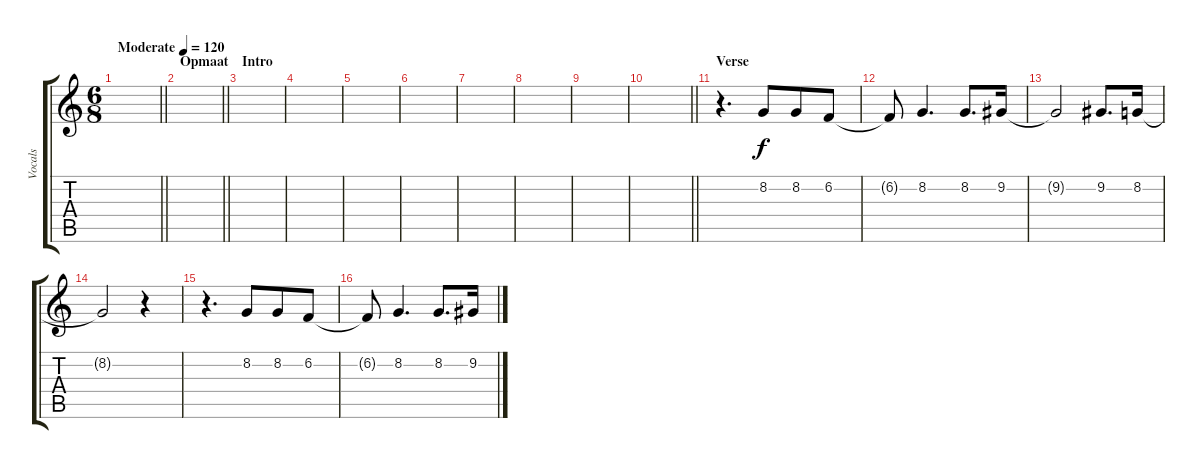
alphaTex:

\track ("Vocals" "Vocals") {instrument altosax}
\staff {score tabs}
\tuning (E4 B3 G3 D3 A2 E2) {hide}
\ts (6 8)
\tempo (120 "Moderate")
\clef g2
\barLineRight lightlight
\ks c
|
\section ("" "Opmaat")
\barLineRight lightlight
|
\section ("" "Intro")
|
|
|
|
|
|
|
\barLineRight lightlight
|
\section ("" "Verse")
r.4{d} 8.2.8 8.2.8 6.2.8 |
6.2{t}.8 8.2.4{d} 8.2.8{d} 9.2.16 |
9.2{t}.2 9.2.8{d} 8.2.16 |
8.2{t}.2 r.4 |
r.4{d} 8.2.8 8.2.8 6.2.8 |
6.2{t}.8 8.2.4{d} 8.2.8{d} 9.2.16
